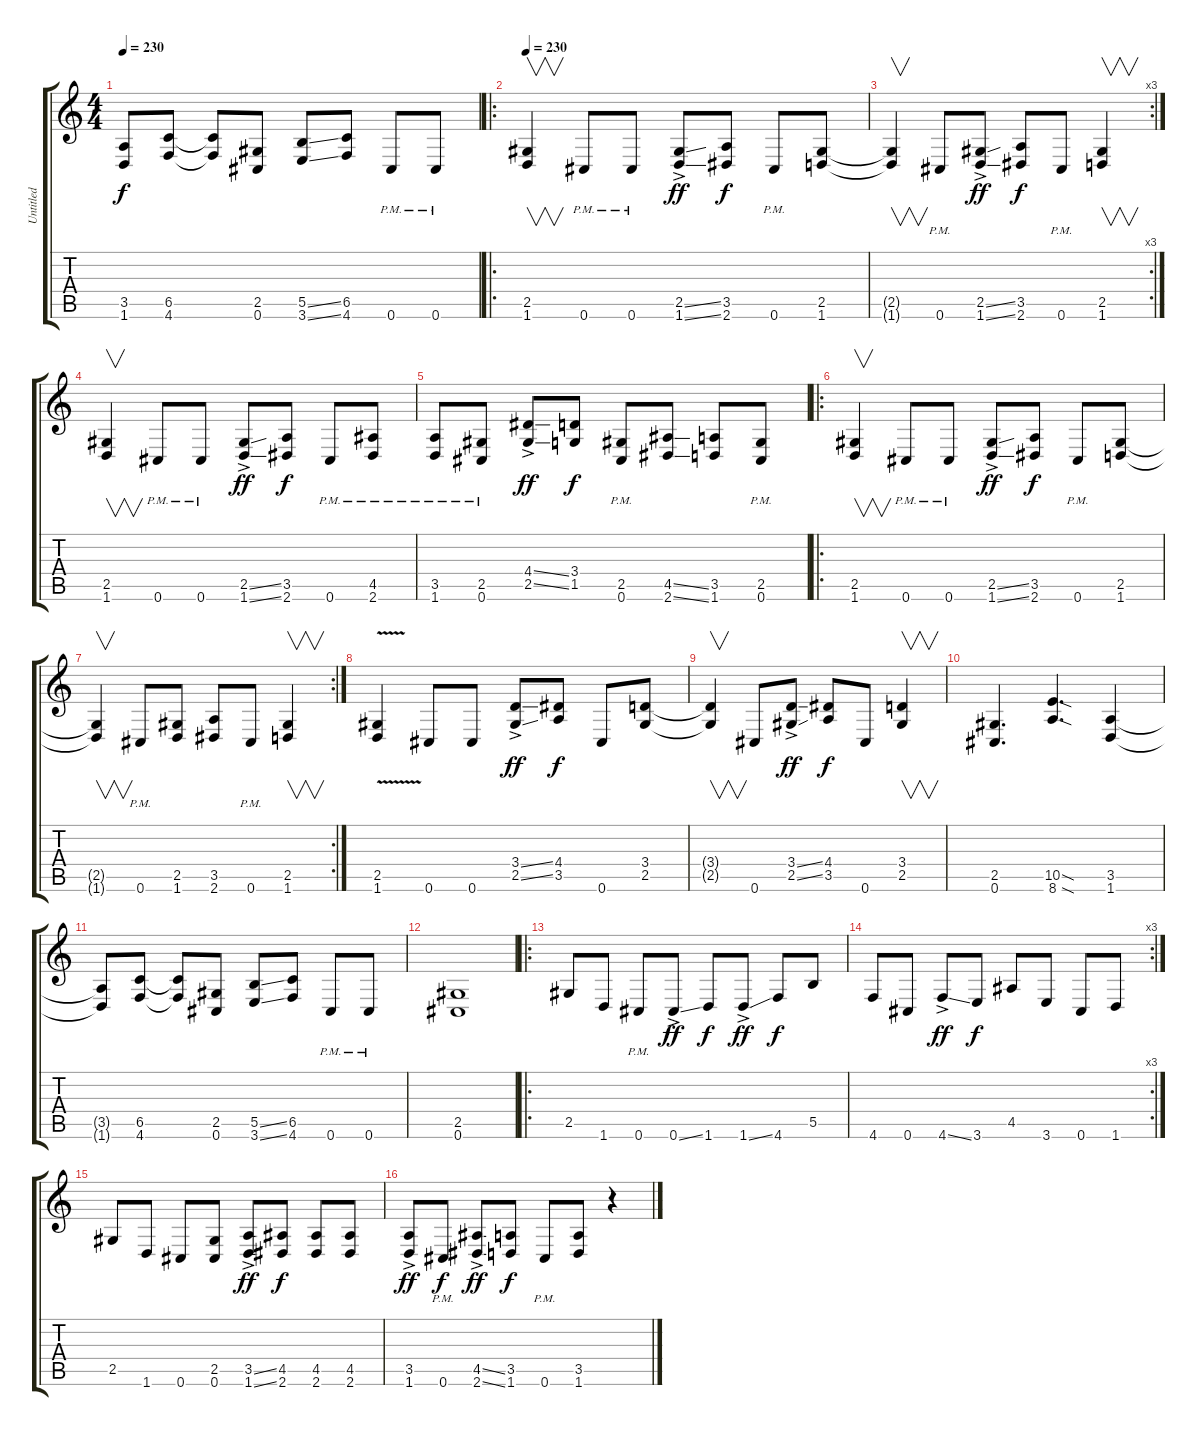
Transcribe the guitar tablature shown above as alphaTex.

\track ("Untitled" "Untitled") {instrument distortionguitar}
\staff {score tabs}
\tuning (Db4 Ab3 E3 B2 Gb2 Db2) {hide}
\ts (4 4)
\tempo 230
\clef g2
\ks c
(3.5{t} 1.6{t}).8{dy f} (6.5 4.6).8 (6.5{t} 4.6{t}).8 (2.5 0.6).8 (5.5{ss} 3.6{ss}).8 (6.5 4.6).8 0.6{pm}.8 0.6{pm}.8 |
\ro
\tempo 230
(2.5 1.6).4{v} 0.6{pm}.8 0.6{pm}.8 (2.5{ss ac} 1.6{ss ac}).8{dy ff} (3.5 2.6).8{dy f} 0.6{pm}.8 (2.5 1.6).8 |
\rc 3
(2.5{t} 1.6{t}).4{v} 0.6{pm}.8 (2.5{ss ac} 1.6{ss ac}).8{dy ff} (3.5 2.6).8{dy f} 0.6{pm}.8 (2.5 1.6).4{v} |
(2.5 1.6).4{v} 0.6{pm}.8 0.6{pm}.8 (2.5{ss ac} 1.6{ss ac}).8{dy ff} (3.5 2.6).8{dy f} 0.6{pm}.8 (4.5{pm} 2.6{pm}).8 |
(3.5{pm} 1.6{pm}).8 (2.5{pm} 0.6{pm}).8 (4.4{ss ac} 2.5{ss ac}).8{dy ff} (3.4 1.5).8{dy f} (2.5{pm} 0.6{pm}).8 (4.5{ss} 2.6{ss}).8 (3.5 1.6).8 (2.5{pm} 0.6{pm}).8 |
\ro
(2.5 1.6).4{v} 0.6{pm}.8 0.6{pm}.8 (2.5{ss ac} 1.6{ss ac}).8{dy ff} (3.5 2.6).8{dy f} 0.6{pm}.8 (2.5 1.6).8 |
\rc 2
(2.5{t} 1.6{t}).4{v} 0.6{pm}.8 (2.5 1.6).8 (3.5 2.6).8 0.6{pm}.8 (2.5 1.6).4{v} |
(2.5{v} 1.6{v}).4 0.6.8 0.6.8 (3.4{ss ac} 2.5{ss ac}).8{dy ff} (4.4 3.5).8{dy f} 0.6.8 (3.4 2.5).8 |
(3.4{t} 2.5{t}).4{v} 0.6.8 (3.4{ss ac} 2.5{ss ac}).8{dy ff} (4.4 3.5).8{dy f} 0.6.8 (3.4 2.5).4{v} |
(2.5 0.6).4{d} (10.5{sod} 8.6{sod}).4{d} (3.5 1.6).4 |
(3.5{t} 1.6{t}).8 (6.5 4.6).8 (6.5{t} 4.6{t}).8 (2.5 0.6).8 (5.5{ss} 3.6{ss}).8 (6.5 4.6).8 0.6{pm}.8 0.6{pm}.8 |
(2.5 0.6).1 |
\ro
2.5.8 1.6.8 0.6{pm}.8 0.6{ss ac}.8{dy ff} 1.6.8{dy f} 1.6{ss ac}.8{dy ff} 4.6.8{dy f} 5.5.8 |
\rc 3
4.6.8 0.6.8 4.6{ss ac}.8{dy ff} 3.6.8{dy f} 4.5.8 3.6.8 0.6.8 1.6.8 |
2.5.8 1.6.8 0.6.8 (2.5 0.6).8 (3.5{ss ac} 1.6{ss ac}).8{dy ff} (4.5 2.6).8{dy f} (4.5 2.6).8 (4.5 2.6).8 |
(3.5{ac} 1.6{ac}).8{dy ff} 0.6{pm}.8{dy f} (4.5{ss ac} 2.6{ss ac}).8{dy ff} (3.5 1.6).8{dy f} 0.6{pm}.8 (3.5 1.6).8 r.4
